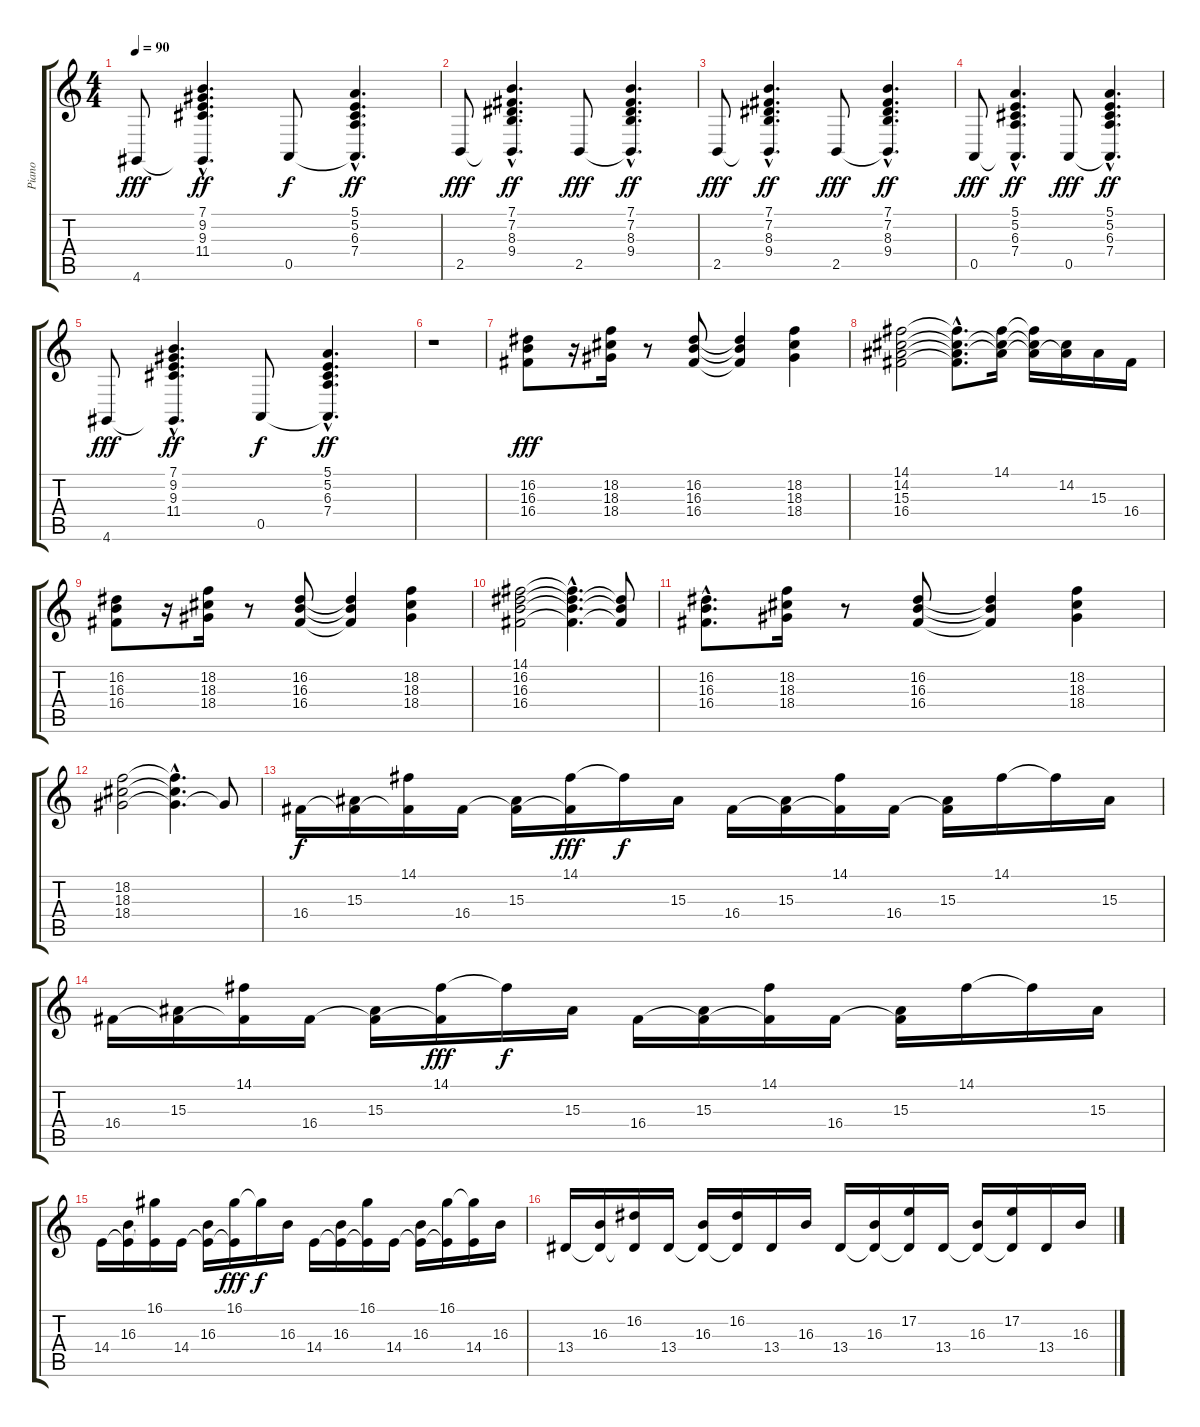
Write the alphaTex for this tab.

\track ("Piano" "Piano") {instrument brightacousticpiano}
\staff {score tabs}
\tuning (E4 B3 G3 D3 A2 E2) {hide}
\ts (4 4)
\tempo 90
\clef g2
\ks c
4.6.8{dy fff} (7.1{hac} 9.2{hac} 9.3{hac} 11.4{hac} 4.6{hac t}).4{d dy ff} 0.5.8{dy f} (5.1{hac} 5.2{hac} 6.3{hac} 7.4{hac} 0.5{hac t}).4{d dy ff} |
2.5.8{dy fff} (7.1{hac} 7.2{hac} 8.3{hac} 9.4{hac} 2.5{hac t}).4{d dy ff} 2.5.8{dy fff} (7.1{hac} 7.2{hac} 8.3{hac} 9.4{hac} 2.5{hac t}).4{d dy ff} |
2.5.8{dy fff} (7.1{hac} 7.2{hac} 8.3{hac} 9.4{hac} 2.5{hac t}).4{d dy ff} 2.5.8{dy fff} (7.1{hac} 7.2{hac} 8.3{hac} 9.4{hac} 2.5{hac t}).4{d dy ff} |
0.5.8{dy fff} (5.1{hac} 5.2{hac} 6.3{hac} 7.4{hac} 0.5{hac t}).4{d dy ff} 0.5.8{dy fff} (5.1{hac} 5.2{hac} 6.3{hac} 7.4{hac} 0.5{hac t}).4{d dy ff} |
4.6.8{dy fff} (7.1{hac} 9.2{hac} 9.3{hac} 11.4{hac} 4.6{hac t}).4{d dy ff} 0.5.8{dy f} (5.1{hac} 5.2{hac} 6.3{hac} 7.4{hac} 0.5{hac t}).4{d dy ff} |
r.1 |
(16.2 16.3 16.4).8{dy fff} r.16 (18.2 18.3 18.4).16 r.8 (16.2 16.3 16.4).8 (16.2{t} 16.3{t} 16.4{t}).4 (18.2 18.3 18.4).4 |
(14.1 14.2 15.3 16.4).2 (14.1{hac t} 14.2{hac t} 15.3{hac t} 16.4{hac t}).8{d} (14.1 14.2{t} 15.3{t}).16 (14.1{t} 14.2{t} 15.3{t}).16 (14.2 15.3{t}).16 15.3.16 16.4.16 |
(16.2 16.3 16.4).8 r.16 (18.2 18.3 18.4).16 r.8 (16.2 16.3 16.4).8 (16.2{t} 16.3{t} 16.4{t}).4 (18.2 18.3 18.4).4 |
(14.1 16.2 16.3 16.4).2 (14.1{hac t} 16.2{hac t} 16.3{hac t} 16.4{hac t}).4{d} (16.2{t} 16.3{t} 16.4{t}).8 |
(16.2{hac} 16.3{hac} 16.4{hac}).8{d} (18.2 18.3 18.4).16 r.8 (16.2 16.3 16.4).8 (16.2{t} 16.3{t} 16.4{t}).4 (18.2 18.3 18.4).4 |
(18.2 18.3 18.4).2 (18.2{hac t} 18.3{hac t} 18.4{hac t}).4{d} 18.4{t}.8 |
16.4.16{dy f} (15.3 16.4{t}).16 (14.1 16.4{t}).16 16.4.16 (15.3 16.4{t}).16 (14.1 16.4{t}).16{dy fff} 14.1{t}.16{dy f} 15.3.16 16.4.16 (15.3 16.4{t}).16 (14.1 16.4{t}).16 16.4.16 (15.3 16.4{t}).16 14.1.16 14.1{t}.16 15.3.16 |
16.4.16 (15.3 16.4{t}).16 (14.1 16.4{t}).16 16.4.16 (15.3 16.4{t}).16 (14.1 16.4{t}).16{dy fff} 14.1{t}.16{dy f} 15.3.16 16.4.16 (15.3 16.4{t}).16 (14.1 16.4{t}).16 16.4.16 (15.3 16.4{t}).16 14.1.16 14.1{t}.16 15.3.16 |
14.4.16 (16.3 14.4{t}).16 (16.1 14.4{t}).16 14.4.16 (16.3 14.4{t}).16 (16.1 14.4{t}).16{dy fff} 16.1{t}.16{dy f} 16.3.16 14.4.16 (16.3 14.4{t}).16 (16.1 14.4{t}).16 14.4.16 (16.3 14.4{t}).16 (16.1 14.4{t}).16 (16.1{t} 14.4).16 16.3.16 |
13.4.16 (16.3 13.4{t}).16 (16.2 13.4{t}).16 13.4.16 (16.3 13.4{t}).16 (16.2 13.4{t}).16 13.4.16 16.3.16 13.4.16 (16.3 13.4{t}).16 (17.2 13.4{t}).16 13.4.16 (16.3 13.4{t}).16 (17.2 13.4{t}).16 13.4.16 16.3.16
